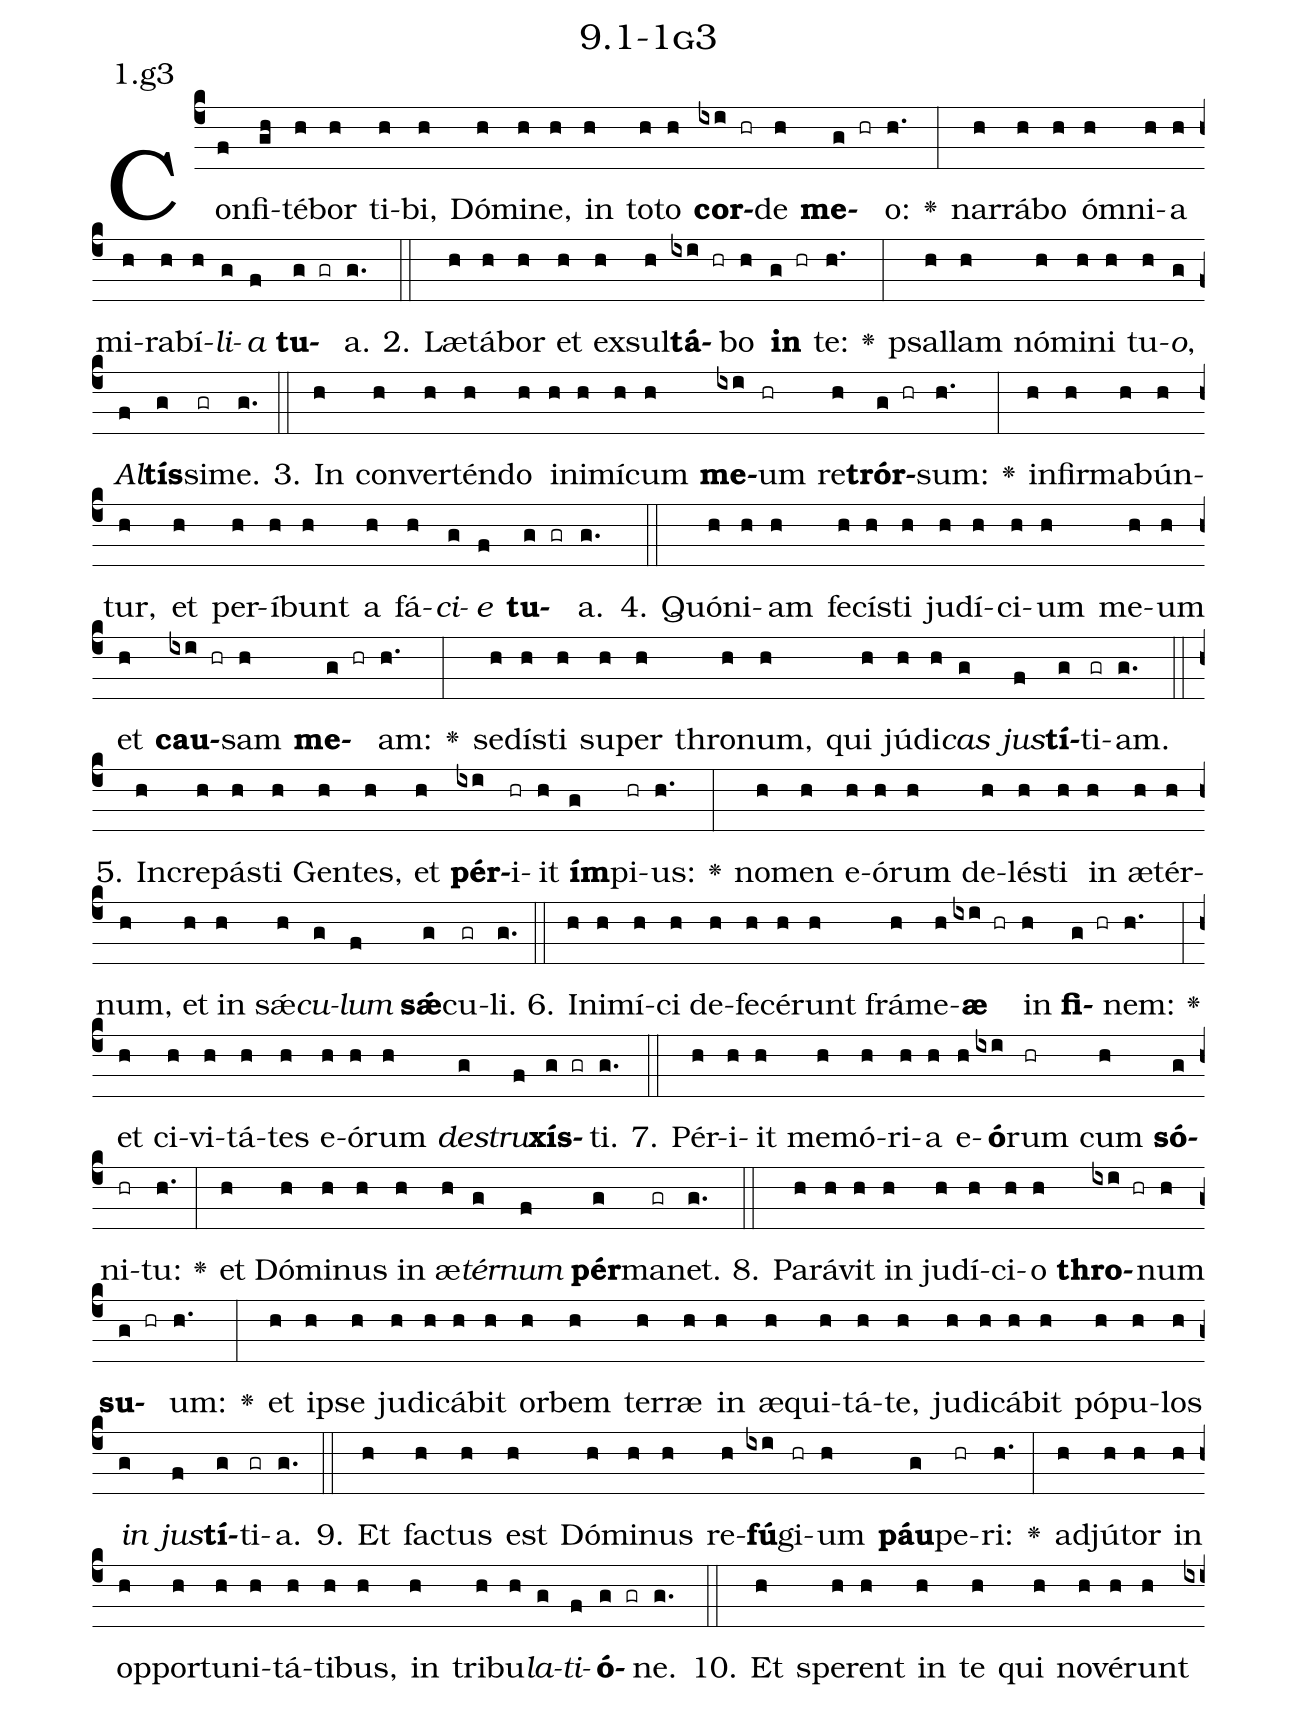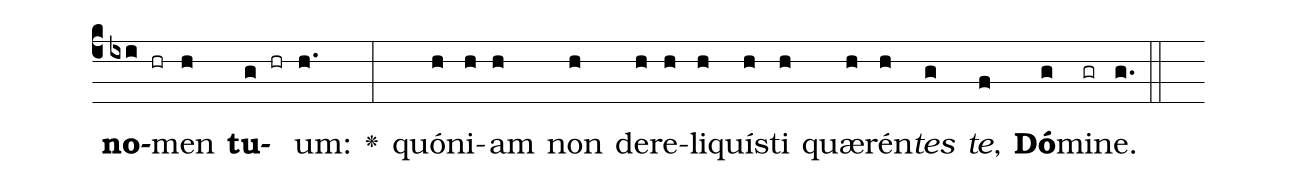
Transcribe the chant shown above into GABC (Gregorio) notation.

name: 9.1-1g3;
annotation: 1.g3;
%%
(c4)Con(f)fi(gh)té(h)bor(h) ti(h)bi,(h) Dó(h)mi(h)ne,(h) in(h) to(h)to(h) <b>cor</b>(ixi hr)de(h) <b>me</b>(g hr)o:(h.) <v>\greheightstar</v>(:) nar(h)rá(h)bo(h) óm(h)ni(h)a(h) mi(h)ra(h)bí(h)<i>li</i>(g)<i>a</i>(f) <b>tu</b>(g gr)a.(g.) (::)
2. Læ(h)tá(h)bor(h) et(h) ex(h)sul(h)<b>tá</b>(ixi hr)bo(h) <b>in</b>(g hr) te:(h.) <v>\greheightstar</v>(:) psal(h)lam(h) nó(h)mi(h)ni(h) tu(h)<i>o</i>,(g) <i>Al</i>(f)<b>tís</b>(g)si(gr)me.(g.) (::)
3. In(h) con(h)ver(h)tén(h)do(h) in(h)i(h)mí(h)cum(h) <b>me</b>(ixi)um(hr) re(h)<b>trór</b>(g hr)sum:(h.) <v>\greheightstar</v>(:) in(h)fir(h)ma(h)bún(h)tur,(h) et(h) per(h)í(h)bunt(h) a(h) fá(h)<i>ci</i>(g)<i>e</i>(f) <b>tu</b>(g gr)a.(g.) (::)
4. Quón(h)i(h)am(h) fe(h)cís(h)ti(h) ju(h)dí(h)ci(h)um(h) me(h)um(h) et(h) <b>cau</b>(ixi hr)sam(h) <b>me</b>(g hr)am:(h.) <v>\greheightstar</v>(:) se(h)dís(h)ti(h) su(h)per(h) thro(h)num,(h) qui(h) jú(h)di(h)<i>cas</i>(g) <i>jus</i>(f)<b>tí</b>(g)ti(gr)am.(g.) (::)
5. In(h)cre(h)pás(h)ti(h) Gen(h)tes,(h) et(h) <b>pér</b>(ixi)i(hr)it(h) <b>ím</b>(g)pi(hr)us:(h.) <v>\greheightstar</v>(:) no(h)men(h) e(h)ó(h)rum(h) de(h)lés(h)ti(h) in(h) æ(h)tér(h)num,(h) et(h) in(h) sǽ(h)<i>cu</i>(g)<i>lum</i>(f) <b>sǽ</b>(g)cu(gr)li.(g.) (::)
6. In(h)i(h)mí(h)ci(h) de(h)fe(h)cé(h)runt(h) frá(h)me(h)<b>æ</b>(ixi hr) in(h) <b>fi</b>(g hr)nem:(h.) <v>\greheightstar</v>(:) et(h) ci(h)vi(h)tá(h)tes(h) e(h)ó(h)rum(h) <i>de</i>(g)<i>stru</i>(f)<b>xís</b>(g gr)ti.(g.) (::)
7. Pér(h)i(h)it(h) me(h)mó(h)ri(h)a(h) e(h)<b>ó</b>(ixi)rum(hr) cum(h) <b>só</b>(g)ni(hr)tu:(h.) <v>\greheightstar</v>(:) et(h) Dó(h)mi(h)nus(h) in(h) æ(h)<i>tér</i>(g)<i>num</i>(f) <b>pér</b>(g)ma(gr)net.(g.) (::)
8. Pa(h)rá(h)vit(h) in(h) ju(h)dí(h)ci(h)o(h) <b>thro</b>(ixi hr)num(h) <b>su</b>(g hr)um:(h.) <v>\greheightstar</v>(:) et(h) ip(h)se(h) ju(h)di(h)cá(h)bit(h) or(h)bem(h) ter(h)ræ(h) in(h) æ(h)qui(h)tá(h)te,(h) ju(h)di(h)cá(h)bit(h) pó(h)pu(h)los(h) <i>in</i>(g) <i>jus</i>(f)<b>tí</b>(g)ti(gr)a.(g.) (::)
9. Et(h) fac(h)tus(h) est(h) Dó(h)mi(h)nus(h) re(h)<b>fú</b>(ixi)gi(hr)um(h) <b>páu</b>(g)pe(hr)ri:(h.) <v>\greheightstar</v>(:) ad(h)jú(h)tor(h) in(h) op(h)por(h)tu(h)ni(h)tá(h)ti(h)bus,(h) in(h) tri(h)bu(h)<i>la</i>(g)<i>ti</i>(f)<b>ó</b>(g gr)ne.(g.) (::)
10. Et(h) spe(h)rent(h) in(h) te(h) qui(h) no(h)vé(h)runt(h) <b>no</b>(ixi hr)men(h) <b>tu</b>(g hr)um:(h.) <v>\greheightstar</v>(:) quón(h)i(h)am(h) non(h) de(h)re(h)li(h)quís(h)ti(h) quæ(h)rén(h)<i>tes</i>(g) <i>te</i>,(f) <b>Dó</b>(g)mi(gr)ne.(g.) (::)
